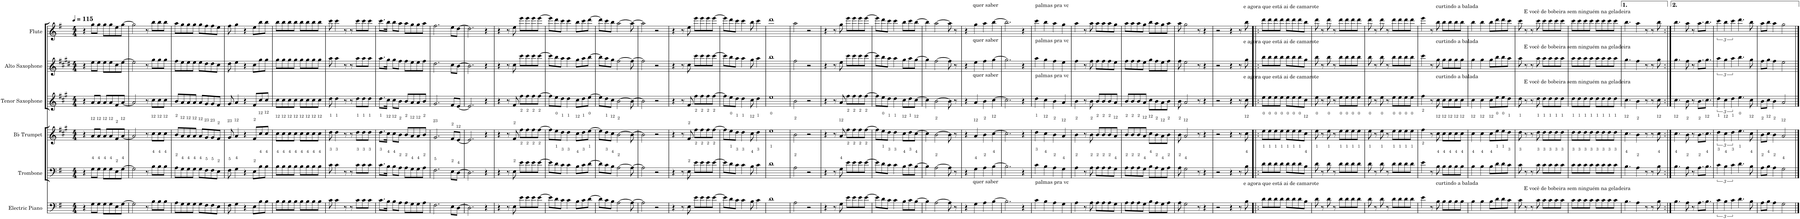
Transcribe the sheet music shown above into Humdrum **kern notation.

**kern	**kern	**kern	**kern	**kern	**kern
*part6	*part5	*part4	*part3	*part2	*part1
*staff6	*staff5	*staff4	*staff3	*staff2	*staff1
*I"Electric Piano	*I"Trombone	*I"Bb Trumpet	*I"Tenor Saxophone	*I"Alto Saxophone	*I"Flute
*I'El. Pno.	*I'Tbn.	*I'Bb Tpt.	*I'T. Sax.	*I'A. Sax.	*I'Fl.
*clefF4	*clefF4	*clefG2	*clefG2	*clefG2	*clefG2
*	*	*Trd1c2	*Trd8c14	*Trd5c9	*
*k[f#]	*k[f#]	*k[f#c#g#]	*k[f#c#g#]	*k[f#c#g#d#]	*k[f#]
*M4/4	*M4/4	*M4/4	*M4/4	*M4/4	*M4/4
*MM115	*MM115	*MM115	*MM115	*MM115	*MM115
=1	=1	=1	=1	=1	=1
4r	4r	4r	4r	4r	4r
8G\L	8G\L	8a/L	8a/L	8ee\L	8gg\L
8G\J	8G\J	8a/J	8a/J	8ee\J	8gg\J
8G\L	8G\L	8a/L	8a/L	8ee\L	8gg\L
8G\	8G\	8a/	8a/	8ee\	8gg\
8E\	8E\	8f#/	8f#/	8cc#\	8ee\
[8G\J	[8G\J	[8a/J	[8a/J	[8ee\J	[8gg\J
=2	=2	=2	=2	=2	=2
2G\]	2G\]	2a/]	2a/]	2ee\]	2gg\]
8r	8r	8r	8r	8r	8r
8B\L	8B\L	8cc#\L	8cc#\L	8gg#\L	8bb\L
8B\	8B\	8cc#\	8cc#\	8gg#\	8bb\
8B\J	8B\J	8cc#\J	8cc#\J	8gg#\J	8bb\J
=3	=3	=3	=3	=3	=3
8A\L	8A\L	8b/L	8b/L	8ff#\L	8aa\L
8G\	8G\	8a/	8a/	8ee\	8gg\
8G\	8G\	8a/	8a/	8ee\	8gg\
8G\J	8G\J	8a/J	8a/J	8ee\J	8gg\J
8G\L	8G\L	8a/L	8a/L	8ee\L	8gg\L
8F#\	8F#\	8g#/	8g#/	8dd#\	8ff#\
8F#\	8F#\	8g#/	8g#/	8dd#\	8ff#\
8E\J	8E\J	8f#/J	8f#/J	8cc#\J	8ee\J
=4	=4	=4	=4	=4	=4
8F#\	8F#\	8g#/	8g#/	8dd#\	8ff#\
4G\	4G\	4a/	4a/	4ee\	4gg\
4r	4r	4r	4r	4r	4r
8E\L	8E\L	8f#/L	8f#/L	8cc#\L	8ee\L
8B\	8B\	8cc#/	8cc#/	8gg#\	8bb\
8B\J	8B\J	8cc#/J	8cc#/J	8gg#\J	8bb\J
=5	=5	=5	=5	=5	=5
8B\L	8B\L	8cc#\L	8cc#\L	8gg#\L	8bb\L
8B\	8B\	8cc#\	8cc#\	8gg#\	8bb\
8B\	8B\	8cc#\	8cc#\	8gg#\	8bb\
8B\J	8B\J	8cc#\J	8cc#\J	8gg#\J	8bb\J
8B\L	8B\L	8cc#\L	8cc#\L	8gg#\L	8bb\L
8B\	8B\	8cc#\	8cc#\	8gg#\	8bb\
8B\	8B\	8cc#\	8cc#\	8gg#\	8bb\
8B\J	8B\J	8cc#\J	8cc#\J	8gg#\J	8bb\J
=6	=6	=6	=6	=6	=6
8c\	8c\	8dd\	8dd\	8aa\	8ccc\
4c\	4c\	4dd\	4dd\	4aa\	4ccc\
8r	8r	8r	8r	8r	8r
8r	8r	8r	8r	8r	8r
8c\L	8c\L	8dd\L	8dd\L	8aa\L	8ccc\L
8c\	8c\	8dd\	8dd\	8aa\	8ccc\
8c\J	8c\J	8dd\J	8dd\J	8aa\J	8ccc\J
=7	=7	=7	=7	=7	=7
8.c\L	8.c\L	8.dd\L	8.dd\L	8.aa\L	8.ccc\L
16B\Jk	16B\Jk	16cc#\Jk	16cc#\Jk	16gg#\Jk	16bb\Jk
8B\L	8B\L	8cc#\L	8cc#\L	8gg#\L	8bb\L
8A\J	8A\J	8b\J	8b\J	8ff#\J	8aa\J
8A\L	8A\L	8b/L	8b/L	8ff#\L	8aa\L
8G\	8G\	8a/	8a/	8ee\	8gg\
8G\	8G\	8a/	8a/	8ee\	8gg\
8A\J	8A\J	8b/J	8b/J	8ff#\J	8aa\J
=8	=8	=8	=8	=8	=8
2.F#\	2.F#\	2.g#/	2.g#/	2.dd#\	2.ff#\
8E\L	8E\L	8f#/L	8f#/L	8cc#\L	8ee\L
[8D\J	[8D\J	[8e/J	[8e/J	[8b\J	[8dd\J
=9	=9	=9	=9	=9	=9
2.D\]	2.D\]	2.e/]	2.e/]	2.b\]	2.dd\]
4r	4r	4r	4r	4r	4r
=10	=10	=10	=10	=10	=10
4r	4r	4r	4r	4r	4r
8r	8r	8r	8r	8r	8r
8E\	8E\	8f#/	8f#/	8cc#\	8ee\
8e\L	8e\L	8ff#\L	8ff#\L	8ccc#\L	8eee\L
8e\	8e\	8ff#\	8ff#\	8ccc#\	8eee\
8e\	8e\	8ff#\	8ff#\	8ccc#\	8eee\
[8e\J	[8e\J	[8ff#\J	[8ff#\J	[8ccc#\J	[8eee\J
=11	=11	=11	=11	=11	=11
8e\L]	8e\L]	8ff#\L]	8ff#\L]	8ccc#\L]	8eee\L]
8d\	8d\	8ee\	8ee\	8bb\	8ddd\
8c\J	8c\J	8dd\J	8dd\J	8aa\J	8ccc\J
4c\	4c\	4dd\	4dd\	4aa\	4ccc\
8B\L	8B\L	8cc#\L	8cc#\L	8gg#\L	8bb\L
8c\	8c\	8dd\	8dd\	8aa\	8ccc\
[8d\J	[8d\J	[8ee\J	[8ee\J	[8bb\J	[8ddd\J
=12	=12	=12	=12	=12	=12
8d\L]	8d\L]	8ee\L]	8ee\L]	8bb\L]	8ddd\L]
8c\	8c\	8dd\	8dd\	8aa\	8ccc\
8B\J	8B\J	8cc#\J	8cc#\J	8gg#\J	8bb\J
[2A\	[2A\	[2b\	[2b\	[2ff#\	[2aa\
8A\_	8A\_	8b\_	8b\_	8ff#\_	8aa\_
=13	=13	=13	=13	=13	=13
2A\]	2A\]	2b\]	2b\]	2ff#\]	2aa\]
2r	2r	2r	2r	2r	2r
=14	=14	=14	=14	=14	=14
4r	4r	4r	4r	4r	4r
8r	8r	8r	8r	8r	8r
8E\	8E\	8f#/	8f#/	8cc#\	8ee\
8e\L	8e\L	8ff#\L	8ff#\L	8ccc#\L	8eee\L
8e\	8e\	8ff#\	8ff#\	8ccc#\	8eee\
8e\	8e\	8ff#\	8ff#\	8ccc#\	8eee\
[8e\J	[8e\J	[8ff#\J	[8ff#\J	[8ccc#\J	[8eee\J
=15	=15	=15	=15	=15	=15
8e\L]	8e\L]	8ff#\L]	8ff#\L]	8ccc#\L]	8eee\L]
8d\	8d\	8ee\	8ee\	8bb\	8ddd\
8c\J	8c\J	8dd\J	8dd\J	8aa\J	8ccc\J
4c\	4c\	4dd\	4dd\	4aa\	4ccc\
8B\	8B\	8cc#\	8cc#\	8gg#\	8bb\
4c\	4c\	4dd\	4dd\	4aa\	4ccc\
=16	=16	=16	=16	=16	=16
1d	1d	1ee	1ee	1bb	1ddd
=17	=17	=17	=17	=17	=17
2A\	2A\	2b\	2b\	2ff#\	2aa\
2r	2r	2r	2r	2r	2r
=18	=18	=18	=18	=18	=18
4r	4r	4r	4r	4r	4r
8r	8r	8r	8r	8r	8r
8G\	8G\	8a/	8a/	8ee\	8gg\
8e\L	8e\L	8ff#\L	8ff#\L	8ccc#\L	8eee\L
8e\	8e\	8ff#\	8ff#\	8ccc#\	8eee\
8e\	8e\	8ff#\	8ff#\	8ccc#\	8eee\
[8e\J	[8e\J	[8ff#\J	[8ff#\J	[8ccc#\J	[8eee\J
=19	=19	=19	=19	=19	=19
8e\L]	8e\L]	8ff#\L]	8ff#\L]	8ccc#\L]	8eee\L]
8d\	8d\	8ee\	8ee\	8bb\	8ddd\
8c\J	8c\J	8dd\J	8dd\J	8aa\J	8ccc\J
4c\	4c\	4dd\	4dd\	4aa\	4ccc\
8B\L	8B\L	8cc#\L	8cc#\L	8gg#\L	8bb\L
8c\	8c\	8dd\	8dd\	8aa\	8ccc\
[8B\J	[8B\J	[8cc#\J	[8cc#\J	[8gg#\J	[8bb\J
=20	=20	=20	=20	=20	=20
4B\]	4B\]	4cc#\]	4cc#\]	4gg#\]	4bb\]
[2A\	[2A\	[2b\	[2b\	[2ff#\	[2aa\
8A\]	8A\]	8b\]	8b\]	8ff#\]	8aa\]
8r	8r	8r	8r	8r	8r
=21	=21	=21	=21	=21	=21
4r	4r	4r	4r	4r	4r
!	!	!	!	!	!LO:TX:a:t=quer saber
!	!	!	!	!LO:TX:a:t=quer saber	!
!	!	!	!LO:TX:a:t=quer saber	!	!
!LO:TX:a:t=quer saber	!	!	!	!	!
4G\	4G\	4a/	4a/	4ee\	4gg\
4A\	4A\	4b\	4b\	4ff#\	4aa\
[4B\	[4B\	[4cc#\	[4cc#\	[4gg#\	[4bb\
=22	=22	=22	=22	=22	=22
2.B\]	2.B\]	2.cc#\]	2.cc#\]	2.gg#\]	2.bb\]
4r	4r	4r	4r	4r	4r
=23	=23	=23	=23	=23	=23
!	!	!	!	!	!LO:TX:a:t=palmas pra vc
!	!	!	!	!LO:TX:a:t=palmas pra vc	!
!	!	!	!LO:TX:a:t=palmas pra vc	!	!
!LO:TX:a:t=palmas pra vc	!	!	!	!	!
4c\	4c\	4dd\	4dd\	4aa\	4ccc\
4B\	4B\	4cc#\	4cc#\	4gg#\	4bb\
4A\	4A\	4b\	4b\	4ff#\	4aa\
4G\	4G\	4a/	4a/	4ee\	4gg\
=24	=24	=24	=24	=24	=24
4A\	4A\	4b\	4b\	4ff#\	4aa\
8r	8r	8r	8r	8r	8r
8A\	8A\	8b\	8b\	8ff#\	8aa\
8A\L	8A\L	8b/L	8b/L	8ff#\L	8aa\L
8A\	8A\	8b/	8b/	8ff#\	8aa\
8A\	8A\	8b/	8b/	8ff#\	8aa\
8G\J	8G\J	8a/J	8a/J	8ee\J	8gg\J
=25	=25	=25	=25	=25	=25
8A\L	8A\L	8b/L	8b/L	8ff#\L	8aa\L
8A\	8A\	8b/	8b/	8ff#\	8aa\
8A\	8A\	8b/	8b/	8ff#\	8aa\
8G\J	8G\J	8a/J	8a/J	8ee\J	8gg\J
8B\L	8B\L	8cc#\L	8cc#\L	8gg#\L	8bb\L
8A\	8A\	8b\	8b\	8ff#\	8aa\
8G\	8G\	8a\	8a\	8ee\	8gg\
8A\J	8A\J	8b\J	8b\J	8ff#\J	8aa\J
=26	=26	=26	=26	=26	=26
8A\	8A\	8b\	8b\	8ff#\	8aa\
2G\	2G\	2a/	2a/	2ee\	2gg\
8r	8r	8r	8r	8r	8r
4r	4r	4r	4r	4r	4r
=27	=27	=27	=27	=27	=27
2r	2r	2r	2r	2r	2r
4r	4r	4r	4r	4r	4r
8r	8r	8r	8r	8r	8r
!	!	!	!	!	!LO:TX:a:t=e agora que está ai de camarote
!	!	!	!	!LO:TX:a:t=e agora que está ai de camarote	!
!	!	!	!LO:TX:a:t=e agora que está ai de camarote	!	!
!LO:TX:a:t=e agora que está ai de camarote	!	!	!	!	!
8B\	8B\	8cc#\	8cc#\	8gg#\	8bb\
=28!|:	=28!|:	=28!|:	=28!|:	=28!|:	=28!|:
8d\L	8d\L	8ee\L	8ee\L	8bb\L	8ddd\L
8d\	8d\	8ee\	8ee\	8bb\	8ddd\
8d\	8d\	8ee\	8ee\	8bb\	8ddd\
8d\J	8d\J	8ee\J	8ee\J	8bb\J	8ddd\J
8d\L	8d\L	8ee\L	8ee\L	8bb\L	8ddd\L
8d\	8d\	8ee\	8ee\	8bb\	8ddd\
8d\	8d\	8ee\	8ee\	8bb\	8ddd\
8B\J	8B\J	8cc#\J	8cc#\J	8gg#\J	8bb\J
=29	=29	=29	=29	=29	=29
8d\	8d\	8ee\	8ee\	8bb\	8ddd\
8r	8r	8r	8r	8r	8r
8d\	8d\	8ee\	8ee\	8bb\	8ddd\
8r	8r	8r	8r	8r	8r
8d\L	8d\L	8ee\L	8ee\L	8bb\L	8ddd\L
8d\	8d\	8ee\	8ee\	8bb\	8ddd\
8d\	8d\	8ee\	8ee\	8bb\	8ddd\
8d\J	8d\J	8ee\J	8ee\J	8bb\J	8ddd\J
=30	=30	=30	=30	=30	=30
8d\	8d\	8ee\	8ee\	8bb\	8ddd\
8r	8r	8r	8r	8r	8r
8d\	8d\	8ee\	8ee\	8bb\	8ddd\
8r	8r	8r	8r	8r	8r
8d\L	8d\L	8ee\L	8ee\L	8bb\L	8ddd\L
8d\	8d\	8ee\	8ee\	8bb\	8ddd\
8d\	8d\	8ee\	8ee\	8bb\	8ddd\
8d\J	8d\J	8ee\J	8ee\J	8bb\J	8ddd\J
=31	=31	=31	=31	=31	=31
4e\	4e\	4ff#\	4ff#\	4ccc#\	4eee\
8r	8r	8r	8r	8r	8r
!	!	!	!	!	!LO:TX:a:t=curtindo a balada
!	!	!	!	!LO:TX:a:t=curtindo a balada	!
!	!	!	!LO:TX:a:t=curtindo a balada	!	!
!LO:TX:a:t=curtindo a balada	!	!	!	!	!
8B\	8B\	8cc#\	8cc#\	8gg#\	8bb\
8B\L	8B\L	8cc#\L	8cc#\L	8gg#\L	8bb\L
8B\	8B\	8cc#\	8cc#\	8gg#\	8bb\
8B\	8B\	8cc#\	8cc#\	8gg#\	8bb\
8B\J	8B\J	8cc#\J	8cc#\J	8gg#\J	8bb\J
=32	=32	=32	=32	=32	=32
4B\	4B\	4cc#\	4cc#\	4gg#\	4bb\
4B\	4B\	4cc#\	4cc#\	4gg#\	4bb\
8B\L	8B\L	8cc#\L	8cc#\L	8gg#\L	8bb\L
8d\	8d\	8ee\	8ee\	8bb\	8ddd\
8d\	8d\	8ee\	8ee\	8bb\	8ddd\
8c\J	8c\J	8dd\J	8dd\J	8aa\J	8ccc\J
=33	=33	=33	=33	=33	=33
8c\	8c\	8dd\	8dd\	8aa\	8ccc\
8r	8r	8r	8r	8r	8r
8r	8r	8r	8r	8r	8r
!	!	!	!	!	!LO:TX:a:t=E você de bobeira sem ninguém na geladeira
!	!	!	!	!LO:TX:a:t=E você de bobeira sem ninguém na geladeira	!
!	!	!	!LO:TX:a:t=E você de bobeira sem ninguém na geladeira	!	!
!LO:TX:a:t=E você de bobeira sem ninguém na geladeira	!	!	!	!	!
8c\	8c\	8dd\	8dd\	8aa\	8ccc\
8c\L	8c\L	8dd\L	8dd\L	8aa\L	8ccc\L
8c\	8c\	8dd\	8dd\	8aa\	8ccc\
8c\	8c\	8dd\	8dd\	8aa\	8ccc\
8c\J	8c\J	8dd\J	8dd\J	8aa\J	8ccc\J
=34	=34	=34	=34	=34	=34
8c\L	8c\L	8dd\L	8dd\L	8aa\L	8ccc\L
8c\	8c\	8dd\	8dd\	8aa\	8ccc\
8c\	8c\	8dd\	8dd\	8aa\	8ccc\
8c\J	8c\J	8dd\J	8dd\J	8aa\J	8ccc\J
8c\L	8c\L	8dd\L	8dd\L	8aa\L	8ccc\L
8c\	8c\	8dd\	8dd\	8aa\	8ccc\
8c\	8c\	8dd\	8dd\	8aa\	8ccc\
8c\J	8c\J	8dd\J	8dd\J	8aa\J	8ccc\J
=35	=35	=35	=35	=35	=35
4.B\	4.B\	4.cc#\	4.cc#\	4.gg#\	4.bb\
4A\	4A\	4b\	4b\	4ff#\	4aa\
8r	8r	8r	8r	8r	8r
8r	8r	8r	8r	8r	8r
8B\	8B\	8cc#\	8cc#\	8gg#\	8bb\
=36:|!	=36:|!	=36:|!	=36:|!	=36:|!	=36:|!
4.B\	4.B\	4.cc#\	4.cc#\	4.gg#\	4.bb\
8A\	8A\	8b\	8b\	8ff#\	8aa\
8r	8r	8r	8r	8r	8r
8.A\L	8.A\L	8.b\L	8.b\L	8.ff#\L	8.aa\L
8.B\J	8.B\J	8.cc#\J	8.cc#\J	8.gg#\J	8.bb\J
=37	=37	=37	=37	=37	=37
6c\	6c\	6dd\	6dd\	6aa\	6ccc\
6B\	6B\	6cc#\	6cc#\	6gg#\	6bb\
6c\	6c\	6dd\	6dd\	6aa\	6ccc\
4.d\	4.d\	4.ee\	4.ee\	4.bb\	4.ddd\
8B\	8B\	8cc#\	8cc#\	8gg#\	8bb\
=38	=38	=38	=38	=38	=38
8A\L	8A\L	8b\L	8b\L	8ff#\L	8aa\L
8B\J	8B\J	8cc#\J	8cc#\J	8gg#\J	8bb\J
4A\	4A\	4b\	4b\	4ff#\	4aa\
2G\	2G\	2a/	2a/	2ee\	2gg\
==	==	==	==	==	==
*-	*-	*-	*-	*-	*-
